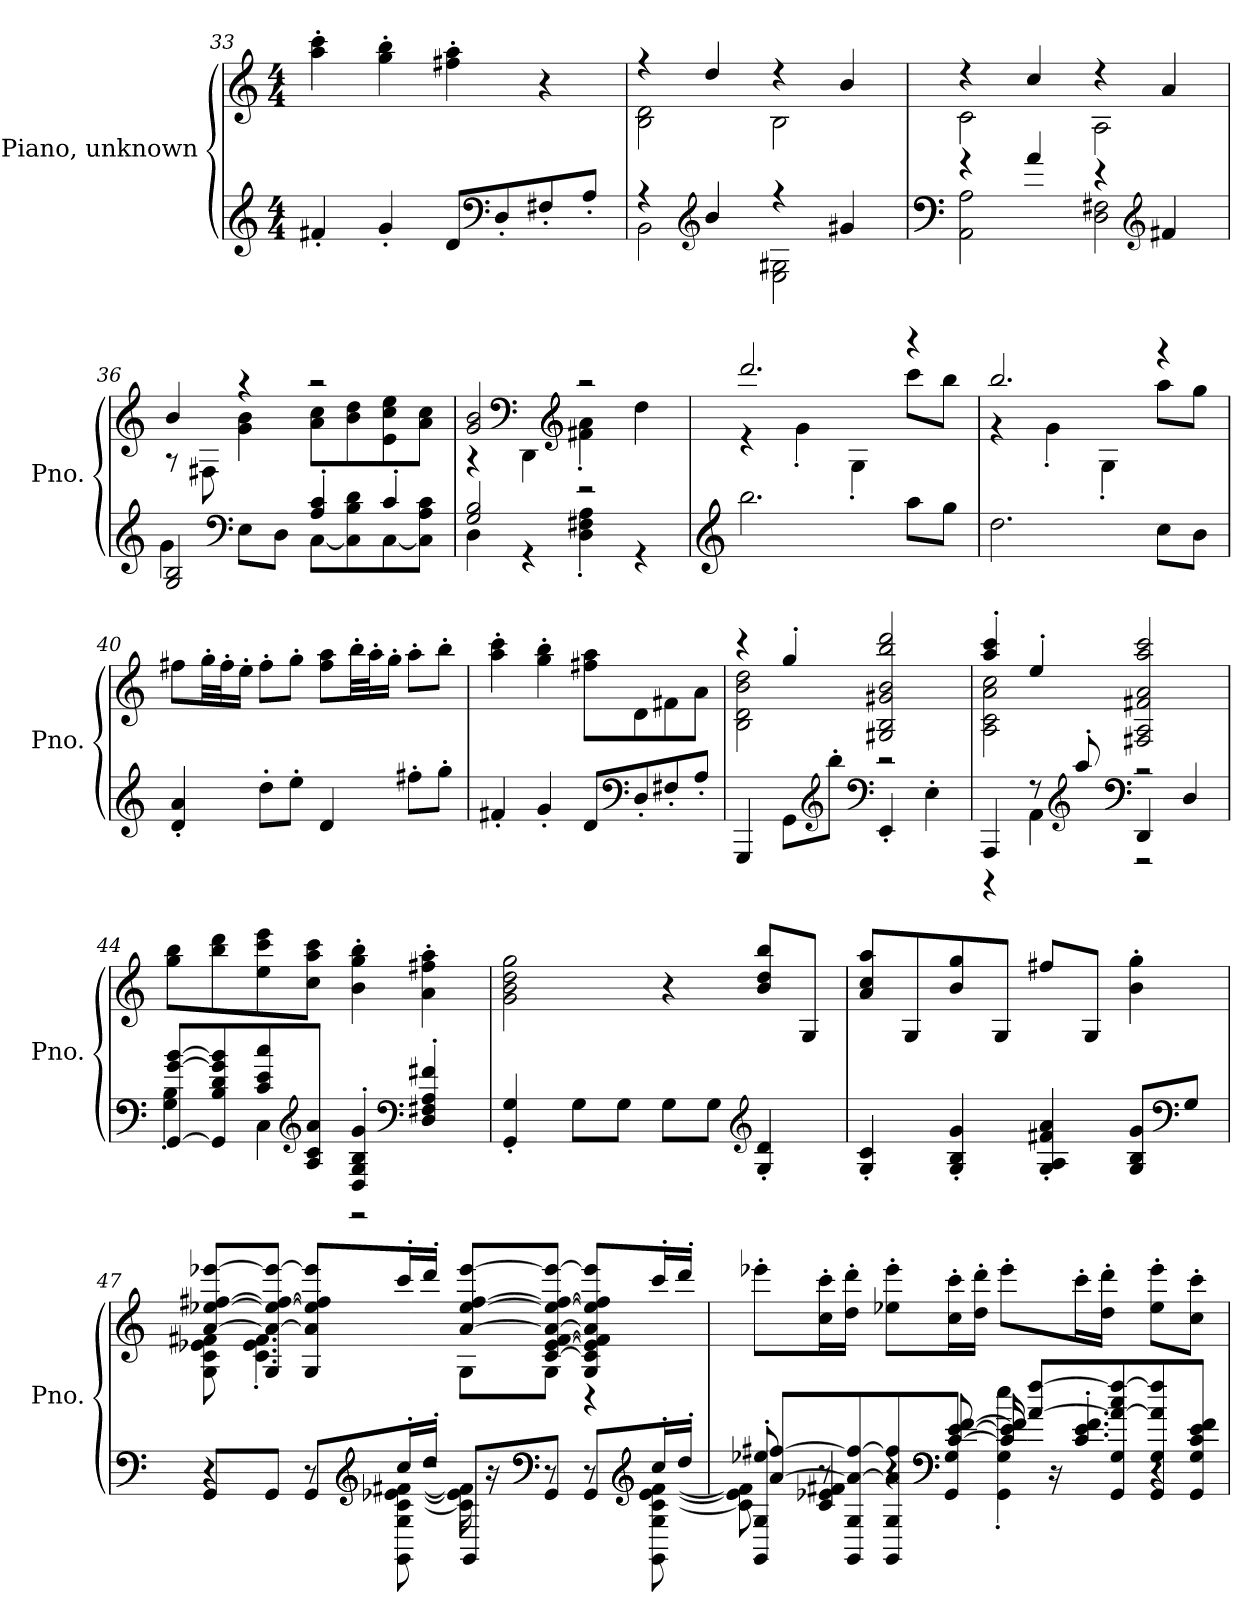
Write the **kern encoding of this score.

**kern	**kern
*part1	*part1
*staff2	*staff1
*I"Piano, unknown	*
*I'Pno.	*
*clefG2	*clefG2
*k[]	*k[]
*M4/4	*M4/4
=33	=33
4f#X'/	4aa\' 4ccc\'
4g'/	4gg\' 4bb\'
8d/L	4ff#X\' 4aa\'
*clefF4	*
8D'/	.
8F#X'/	4r
8A'/J	.
=34	=34
*^	*^
4r	2BB\	4r	2B\ 2d\
*clefG2	*	*	*
4b/	.	4dd/	.
4r	2E\ 2G#X\	4r	2B\
4g#X/	.	4b/	.
=35	=35	=35	=35
*clefF4	*	*	*
4r	2AA\ 2A\	4r	2c\
4a/	.	4cc/	.
4r	2D\ 2F#X\	4r	2A\
*clefG2	*	*	*
4f#X/	.	4a/	.
!!LO:PB:g=z	!!
=36	=36	=36	=36
2G/ 2B/	4g\	4b/	8r
.	.	.	8F#X\
*clefF4	*	*	*
.	8E\L	4r	4g\ 4b\
.	8D\J	.	.
4A/' 4c/'	[8C\L	2r	8a\ 8cc\L
.	8C\] 8B\ 8d\	.	8b\ 8dd\
4c'/	[8C\	.	8e\ 8cc\ 8ee\
.	8C\] 8A\ 8c\J	.	8a\ 8cc\J
=37	=37	=37	=37
2G/ 2B/	4D\	2g/ 2b/	4r
*	*	*clefF4	*
.	4r	.	4DD\
*	*	*clefG2	*
2r	4D\' 4F#X\' 4A\'	2r	4f#X\' 4a\'
.	4r	.	4dd\
*v	*v	*	*
=38	=38	=38
*clefG2	*	*
2.bb\	2.ddd/	4r
.	.	4g'\
.	.	4G'\
8aa\L	4r	8ccc\L
8gg\J	.	8bb\J
=39	=39	=39
2.dd\	2.bb/	4r
.	.	4g'\
.	.	4G'\
8cc\L	4r	8aa\L
8b\J	.	8gg\J
*	*v	*v
!!LO:LB:g=z
=40	=40
4d/' 4a/'	8ff#X\L
.	32gg'\LL
.	32ff#'\J
.	16ee'\JJ
8dd'\L	8ff#'\L
8ee'\J	8gg'\J
4d/	8ff#\ 8aa\L
.	32bb'\LL
.	32aa'\J
.	16gg'\JJ
8ff#X'\L	8aa'\L
8gg'\J	8bb'\J
=41	=41
4f#X'/	4aa\' 4ccc\'
4g'/	4gg\' 4bb\'
8d/L	8ff#X\ 8aa\L
*clefF4	*
8D'/	8d\
8F#X'/	8f#X\
8A'/J	8a\J
=42	=42
*	*^
4GGG/	4r	2B\ 2d\ 2b\ 2dd\
8GG\L	4gg'/	.
*clefG2	*	*
8bb'\J	.	.
*clefF4	*	*
4EE'/	2G#X/ 2B/ 2g#X/ 2b/ 2bb/ 2ddd/	2r
4E'\	.	.
=43	=43	=43
*^	*	*
4AAA/	4r	4aa/' 4ccc/'	2A\ 2c\ 2a\ 2cc\
8r	4AA\	4ee'/	.
*clefG2	*	*	*
8aa'/	.	.	.
*clefF4	*	*	*
4DD/	2r	2F#X/ 2A/ 2f#X/ 2a/ 2aa/ 2ccc/	2r
4D/	.	.	.
*	*	*v	*v
!!LO:LB:g=z
=44	=44	=44
[8GG/ [8g/ [8b/L	4G\' 4B\'	8gg\ 8bb\L
8GG/] 8B/ 8d/ 8g/] 8b/]	.	8bb\ 8ddd\
8c/ 8e/ 8cc/	4C\	8ee\ 8ccc\ 8eee\
*clefG2	*	*
8A/ 8c/ 8a/J	.	8cc\ 8aa\ 8ccc\J
4D/' 4G/' 4B/' 4g/'	2r	4b\' 4gg\' 4bb\'
*clefF4	*	*
4D/' 4F#X/' 4A/' 4f#X/'	.	4a\' 4ff#X\' 4aa\'
*v	*v	*
=45	=45
4GG/' 4G/'	2g\ 2b\ 2dd\ 2gg\
8G\L	.
8G\J	.
8G\L	4r
8G\J	.
*clefG2	*
4G/' 4d/'	8b/ 8dd/ 8bb/L
.	8G/J
=46	=46
4G/' 4c/'	8a/ 8cc/ 8aa/L
.	8G/
4G/' 4B/' 4g/'	8b/ 8gg/
.	8G/J
4G/' 4A/' 4f#X/' 4a/'	8ff#X/L
.	8G/J
8G/ 8B/ 8g/L	4b\' 4gg\'
*clefF4	*
8G/J	.
!!LO:LB:g=z
=47	=47
*^	*^
*	*^	*	*
1r	4r	8GG/L	[8a/ [8ee-X/ [8ff#X/ [8eee-X/L	8G\ 8c\ 8e-X\ 8f#X\
.	.	8GG/J	8G/ 8a/_ 8ee-/_ 8ff#/_ 8eee-/_J	4.c\' 4.e-\' 4.f#\'
.	8r	8GG/L	8G/ 8a/] 8ee-/] 8ff#/] 8eee-/]L	.
*clefG2	*	*	*	*
.	8GG\ 8G\ [8c\ [8e-X\ [8f#X\	16cc'/L	16ccc'/L	.
.	.	16dd'/JJ	16ddd'/JJ	.
.	16c\] 16e-\] 16f#\]	8GG/L	[8a/ [8ee-/ [8ff#/ [8eee-/L	8G\L
.	16r	.	.	.
*clefF4	*	*	*	*
.	8r	8GG/J	[8c/ [8e-/ [8f#/ 8a/_ 8ee-/_ 8ff#/_ 8eee-/_J	8G\J
.	8r	8GG/L	8G/ 8c/] 8e-/] 8f#/] 8a/] 8ee-/] 8ff#/] 8eee-/]L	4r
*clefG2	*	*	*	*
.	8GG\ 8G\ [8c\ [8e-\ [8f#\	16cc'/L	16ccc'/L	.
.	.	16dd'/JJ	16ddd'/JJ	.
*	*	*	*v	*v
!!LO:LB:g=z
=48	=48	=48	=48
8GG/' 8G/' 8ee-X/'	8c\] 8e-\] 8f#\]	[8a/ [8ff#X/L	8eee-X'\L
4c/ 4e-X/ 4f#X/	8r	8GG/ 8G/ 8a/_ 8ff#/_	16cc\' 16ccc\'L
.	.	.	16dd\' 16ddd\'JJ
.	4r	8GG/ 8G/ 8a/] 8ff#/]	8ee-X\' 8eee-\'L
*clefF4	*	*	*
[8c/ [8e-/ [8f#/	.	8GG/ 8G/J	16cc\' 16ccc\'L
.	.	.	16dd\' 16ddd\'JJ
16c/] 16e-/] 16f#/]	4GG\' 4G\' 4ee-\'	[8a/ [8ff#/L	8eee-'\L
16r	.	.	.
4.c/' 4.e-/' 4.f#/'	.	8GG/ 8G/ 8a/_ 8cc/ 8ff#/_	16ccc'\L
.	.	.	16dd\' 16ddd\'JJ
.	4r	8GG/ 8G/ 8a/] 8ff#/]	8ee-\' 8eee-\'L
.	.	8GG/ 8G/ 8c/ 8e-/ 8f#/J	8cc\' 8ccc\'J
*v	*v	*v	*
=	=
*-	*-
